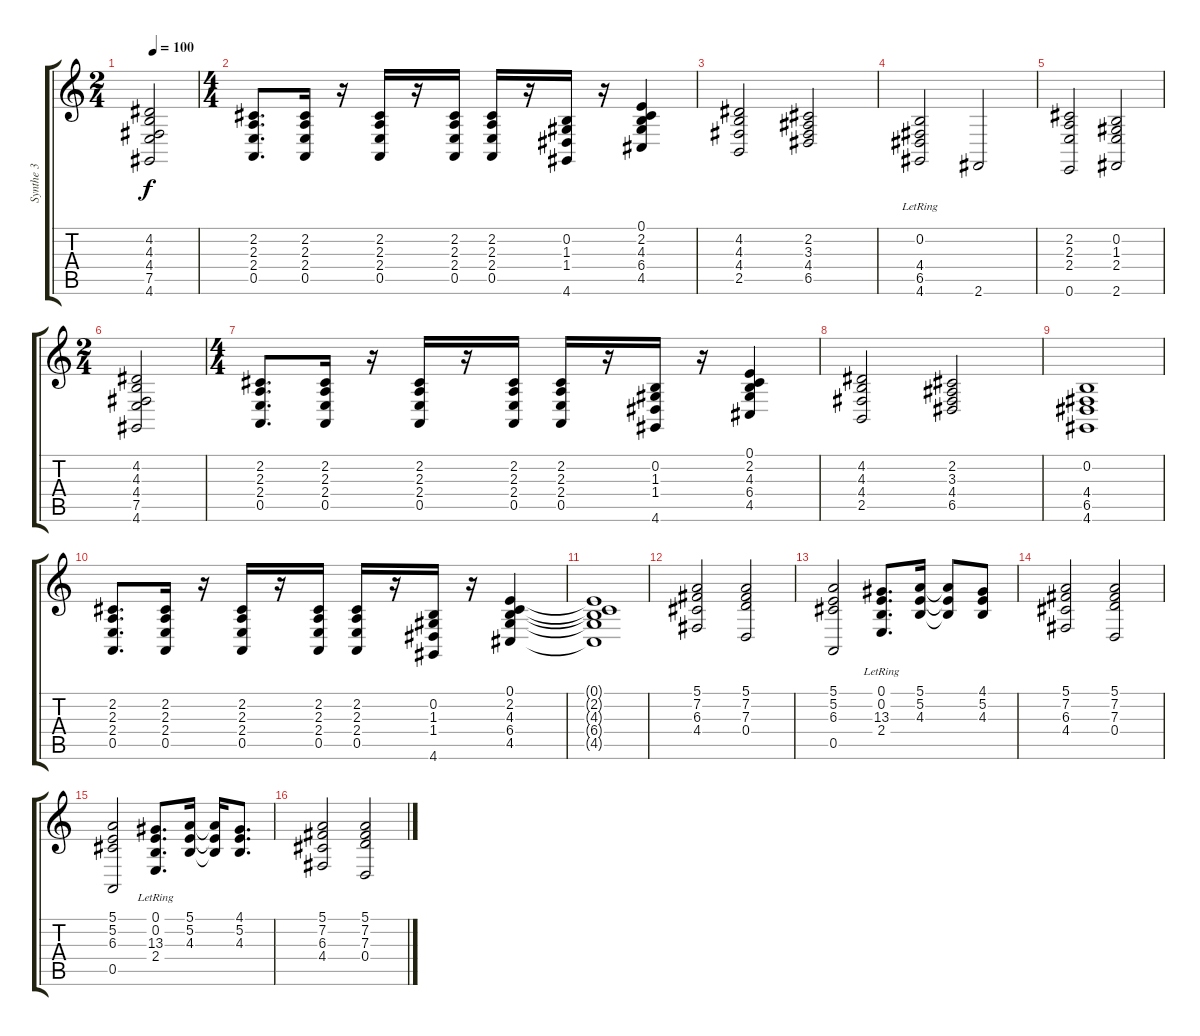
\track ("Synthe 3" "Synthe 3") {instrument synthbrass1}
\staff {score tabs}
\tuning (E4 B3 G3 D3 A2 E2) {hide}
\ts (2 4)
\tempo 100
\clef g2
\ks c
(4.2 4.3 4.4 7.5 4.6).2{dy f} |
\ts (4 4)
(2.2 2.3 2.4 0.5).8{d} (2.2 2.3 2.4 0.5).16 r.16 (2.2 2.3 2.4 0.5).16 r.16 (2.2 2.3 2.4 0.5).16 (2.2 2.3 2.4 0.5).16 r.16 (0.2 1.3 1.4 4.6).16 r.16 (0.1 2.2 4.3 6.4 4.5).4 |
(4.2 4.3 4.4 2.5).2 (2.2 3.3 4.4 6.5).2 |
(0.2{lr} 4.4{lr} 6.5{lr} 4.6).2 2.6.2 |
(2.2 2.3 2.4 0.6).2 (0.2 1.3 2.4 2.6).2 |
\ts (2 4)
(4.2 4.3 4.4 7.5 4.6).2 |
\ts (4 4)
(2.2 2.3 2.4 0.5).8{d} (2.2 2.3 2.4 0.5).16 r.16 (2.2 2.3 2.4 0.5).16 r.16 (2.2 2.3 2.4 0.5).16 (2.2 2.3 2.4 0.5).16 r.16 (0.2 1.3 1.4 4.6).16 r.16 (0.1 2.2 4.3 6.4 4.5).4 |
(4.2 4.3 4.4 2.5).2 (2.2 3.3 4.4 6.5).2 |
(0.2 4.4 6.5 4.6).1 |
(2.2 2.3 2.4 0.5).8{d} (2.2 2.3 2.4 0.5).16 r.16 (2.2 2.3 2.4 0.5).16 r.16 (2.2 2.3 2.4 0.5).16 (2.2 2.3 2.4 0.5).16 r.16 (0.2 1.3 1.4 4.6).16 r.16 (0.1 2.2 4.3 6.4 4.5).4 |
(0.1{t} 2.2{t} 4.3{t} 6.4{t} 4.5{t}).1 |
(5.1 7.2 6.3 4.4).2 (5.1 7.2 7.3 0.4).2 |
(5.1 5.2 6.3 0.5).2 (0.1 0.2 13.3 2.4{lr}).8{d} (5.1 5.2 4.3).16 (5.1{t} 5.2{t} 4.3{t}).8 (4.1 5.2 4.3).8 |
(5.1 7.2 6.3 4.4).2 (5.1 7.2 7.3 0.4).2 |
(5.1 5.2 6.3 0.5).2 (0.1 0.2 13.3 2.4{lr}).8{d} (5.1 5.2 4.3).16 (5.1{t} 5.2{t} 4.3{t}).16 (4.1 5.2 4.3).8{d} |
(5.1 7.2 6.3 4.4).2 (5.1 7.2 7.3 0.4).2
